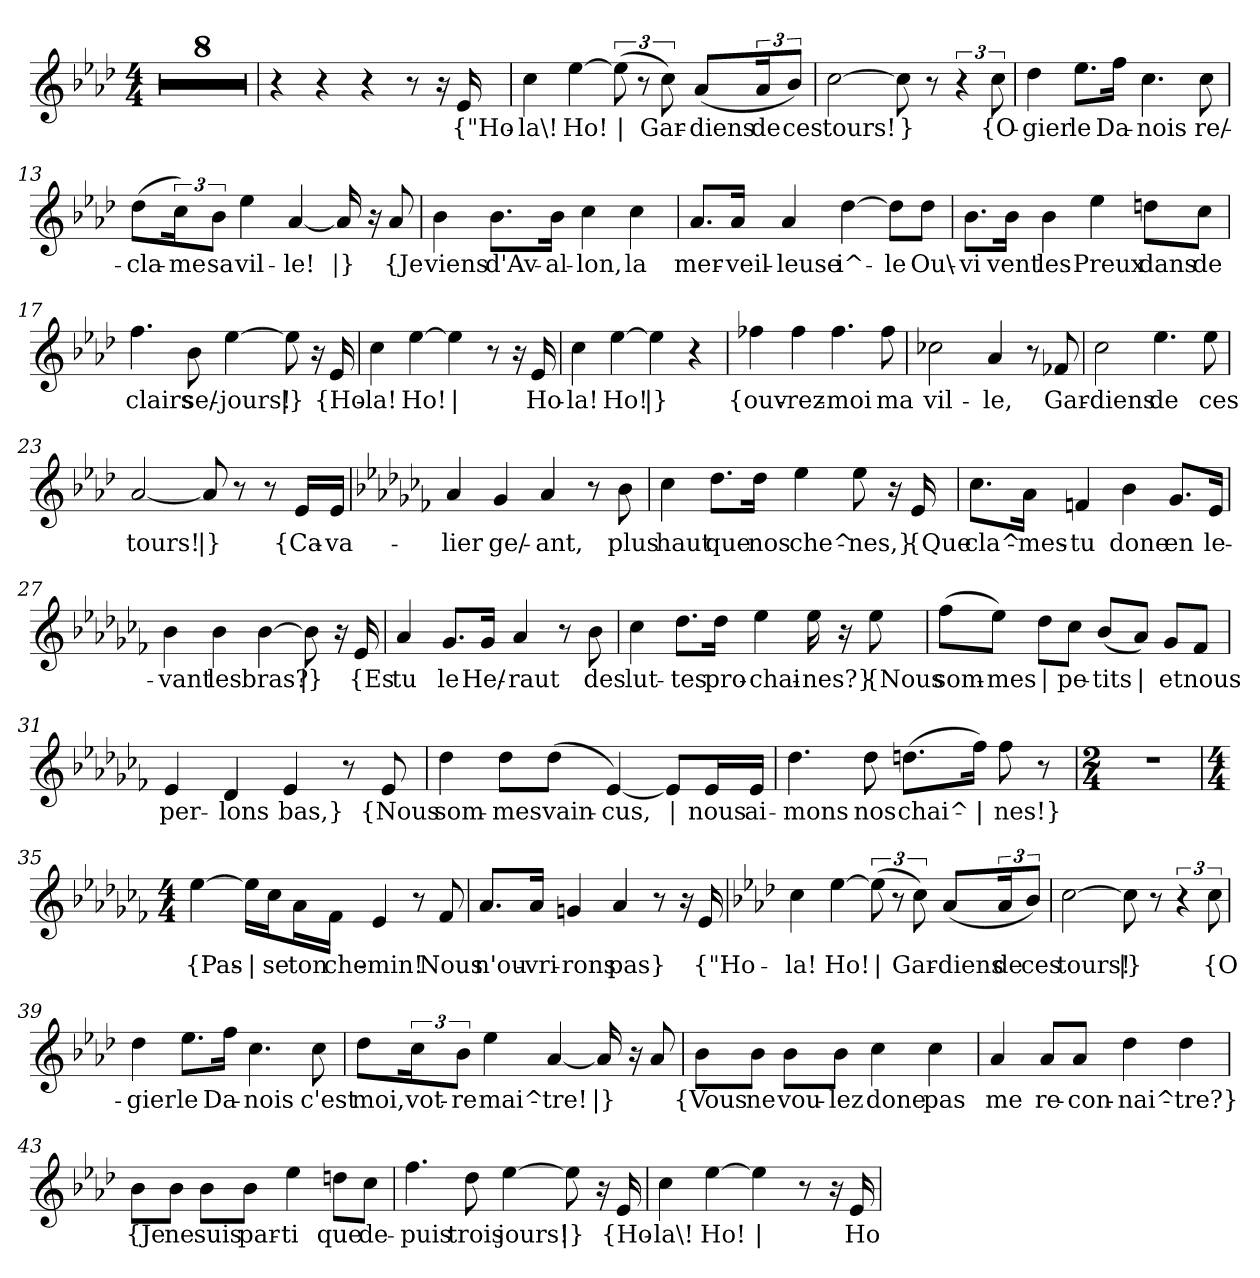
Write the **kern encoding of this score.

**kern	**text
*part1	*part1
*staff1	*staff1
*clefG2	*
*k[b-e-a-d-]	*
*M4/4	*
=1	=1
1r	.
=2	=2
1r	.
=3	=3
1r	.
=4	=4
1r	.
=5	=5
1r	.
=6	=6
1r	.
=7	=7
1r	.
=8	=8
1r	.
=9	=9
4r	.
4r	.
4r	.
8r	.
16r	.
16e-	{"Ho-
=10	=10
4cc	-la\!
[4ee-	Ho!
(12ee-]	|
12r	.
12cc)	Gar-
(8a-/L	-diens
24a-/K	de
12b-/J)	ces
=11	=11
[2cc	tours!
8cc]	}
8r	.
6r	.
12cc	{O-
=12	=12
4dd-	-gier
8.ee-\L	le
16ff\Jk	Da-
4.cc	-nois
8cc	re/-
=13	=13
(8dd-\L	-cla-
24cc\K)	-me
12b-\J	sa
4ee-	vil-
[4a-	-le!
16a-]	|}
16r	.
8a-	{Je
=14	=14
4b-	viens
8.b-\L	d'Av-
16b-\Jk	-al-
4cc	-lon,
4cc	la
=15	=15
8.a-/L	mer-
16a-/Jk	-veil-
4a-	-leuse
[4dd-	i^-
8dd-\L]	-le
8dd-\J	Ou\-
=16	=16
8.b-\L	vi
16b-\Jk	-vent
4b-	les
4ee-	Preux
8ddn\L	dans
8cc\J	de
=17	=17
4.ff	clairs
8b-	se/-
[4ee-	-jours!
8ee-]	|}
16r	.
16e-	{Ho-
=18	=18
4cc	-la!
[4ee-	Ho!
4ee-]	|
8r	.
16r	.
16e-	Ho-
=19	=19
4cc	-la!
[4ee-	Ho!
4ee-]	|}
4r	.
=20	=20
4ff-X	{ouv-
4ff-	-rez-
4.ff-	-moi
8ff-	ma
=21	=21
2cc-X	vil-
4a-	-le,
8r	.
8f-X	Gar-
=22	=22
2cc	-diens
4.ee-	de
8ee-	ces
=23	=23
[2a-	tours!
8a-]	|}
8r	.
8r	.
16e-/LL	{Ca-
16e-/JJ	-va-
=24	=24
*k[b-e-a-d-g-c-f-]	*
4a-	-lier
4g-	ge/-
4a-	-ant,
8r	.
8b-	plus
=25	=25
4cc-	haut
8.dd-\L	que
16dd-\Jk	nos
4ee-	che^-
8ee-	-nes,}
16r	.
16e-	{Que
=26	=26
8.cc-\L	cla^-
16a-\Jk	-mes-
4fn	-tu
4b-	done
8.g-/L	en
16e-/Jk	le-
=27	=27
4b-	-vant
4b-	les
[4b-	bras?
8b-]	|}
16r	.
16e-	{Es
=28	=28
4a-	tu
8.g-/L	le
16g-/Jk	He/-
4a-	-raut
8r	.
8b-	des
=29	=29
4cc-	lut-
8.dd-\L	-tes
16dd-\Jk	pro-
4ee-	-chai-
16ee-	-nes?}
16r	.
8ee-	{Nous
=30	=30
(8ff-\L	som-
8ee-\J)	-mes
8dd-\L	|
8cc-\J	pe-
(8b-/L	-tits
8a-/J)	|
8g-/L	et
8f-/J	nous
=31	=31
4e-	per-
4d-	-lons
4e-	bas,}
8r	.
8e-	{Nous
=32	=32
4dd-	som-
8dd-\L	-mes
(8dd-\J	vain-
[4e-)	-cus,
8e-/L]	|
16e-/L	nous
16e-/JJ	ai-
=33	=33
4.dd-	-mons
8dd-	nos
(8.ddn\L	chai^-
16ff-\Jk)	|
8ff-	-nes!}
8r	.
=34	=34
*M2/4	*
2r	.
=35	=35
*M4/4	*
[4ee-	{Pas-
16ee-\LL]	|
16cc-\J	-se
16a-\L	ton
16f-\JJ	che-
4e-	-min!
8r	.
8f-	Nous
=36	=36
8.a-/L	n'ou-
16a-/Jk	-vri-
4gn	-rons
4a-	pas}
8r	.
16r	.
16e-	{"Ho-
=37	=37
*k[b-e-a-d-]	*
4cc	-la!
[4ee-	Ho!
(12ee-]	|
12r	.
12cc)	Gar-
(8a-/L	-diens
24a-/K	de
12b-/J)	ces
=38	=38
[2cc	tours!
8cc]	|}
8r	.
6r	.
12cc	{O-
=39	=39
4dd-	-gier
8.ee-\L	le
16ff\Jk	Da-
4.cc	-nois
8cc	c'est
=40	=40
8dd-\L	moi,
24cc\K	vot-
12b-\J	-re
4ee-	mai^-
[4a-	-tre!
16a-]	|}
16r	.
8a-	.
=41	=41
8b-\L	{Vous
8b-\J	ne
8b-\L	vou-
8b-\J	-lez
4cc	done
4cc	pas
=42	=42
4a-	me
8a-/L	re-
8a-/J	-con-
4dd-	-nai^-
4dd-	-tre?}
=43	=43
8b-\L	{Je
8b-\J	ne
8b-\L	suis
8b-\J	par-
4ee-	-ti
8ddn\L	que
8cc\J	de-
=44	=44
4.ff	-puis
8dd-	trois
[4ee-	jours!
8ee-]	|}
16r	.
16e-	{Ho-
=45	=45
4cc	-la\!
[4ee-	Ho!
4ee-]	|
8r	.
16r	.
16e-	Ho-
=	=
*-	*-
